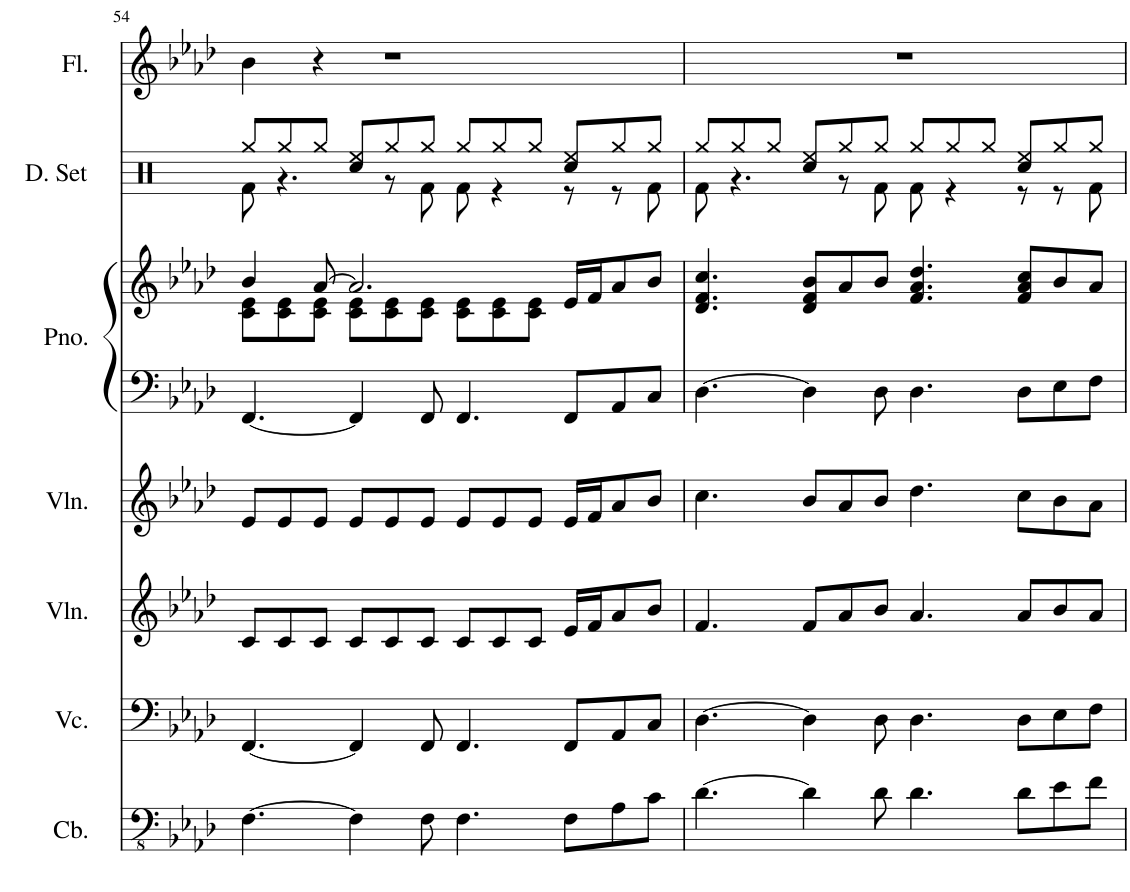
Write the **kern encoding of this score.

**kern	**kern	**kern	**kern	**kern	**kern	**kern
*part6	*part5	*part4	*part3	*part2	*part2	*part1
*staff7	*staff6	*staff5	*staff4	*staff3	*staff2	*staff1
*I"Contrabass	*I"Violoncello	*I"Violin	*I"Violin	*I"Piano	*	*I"Flute
*I'Cb.	*I'Vc.	*I'Vln.	*I'Vln.	*I'Pno.	*	*I'Fl.
!!LO:PB:g=z
*clefFv4	*clefF4	*clefG2	*clefG2	*clefF4	*clefG2	*clefG2
*ITrd7c12	*	*	*	*	*	*
*k[b-e-a-d-]	*k[b-e-a-d-]	*k[b-e-a-d-]	*k[b-e-a-d-]	*k[b-e-a-d-]	*k[b-e-a-d-]	*k[b-e-a-d-]
*M12/8	*M12/8	*M12/8	*M12/8	*M12/8	*M12/8	*M12/8
=54	=54	=54	=54	=54	=54	=54
*	*	*	*	*	*^	*
[4.FF\	[4.FF/	8c/L	8e-/L	[4.FF/	4b-/	8c\ 8e-\L	4b-\
.	.	8c/	8e-/	.	.	8c\ 8e-\	.
.	.	8c/J	8e-/J	.	[8a-/	8c\ 8e-\J	4r
4FF\]	4FF/]	8c/L	8e-/L	4FF/]	2.a-/]	8c\ 8e-\L	.
.	.	8c/	8e-/	.	.	8c\ 8e-\	1r
8FF\	8FF/	8c/J	8e-/J	8FF/	.	8c\ 8e-\J	.
4.FF\	4.FF/	8c/L	8e-/L	4.FF/	.	8c\ 8e-\L	.
.	.	8c/	8e-/	.	.	8c\ 8e-\	.
.	.	8c/J	8e-/J	.	.	8c\ 8e-\J	.
8FF\L	8FF/L	16e-/LL	16e-/LL	8FF/L	16e-/LL	4.ryy	.
.	.	16f/J	16f/J	.	16f/J	.	.
8AA-\	8AA-/	8a-/	8a-/	8AA-/	8a-/	.	.
8C\J	8C/J	8b-/J	8b-/J	8C/J	8b-/J	.	.
*	*	*	*	*	*v	*v	*
=55	=55	=55	=55	=55	=55	=55
[4.D-\	[4.D-\	4.f/	4.cc\	[4.D-\	4.d-/ 4.f/ 4.cc/	1.r
4D-\]	4D-\]	8f/L	8b-/L	4D-\]	8d-/ 8f/ 8b-/L	.
.	.	8a-/	8a-/	.	8a-/	.
8D-\	8D-\	8b-/J	8b-/J	8D-\	8b-/J	.
4.D-\	4.D-\	4.a-/	4.dd-\	4.D-\	4.f/ 4.a-/ 4.dd-/	.
8D-\L	8D-\L	8a-/L	8cc\L	8D-\L	8f/ 8a-/ 8cc/L	.
8E-\	8E-\	8b-/	8b-\	8E-\	8b-/	.
8F\J	8F\J	8a-/J	8a-\J	8F\J	8a-/J	.
=	=	=	=	=	=	=
*-	*-	*-	*-	*-	*-	*-
